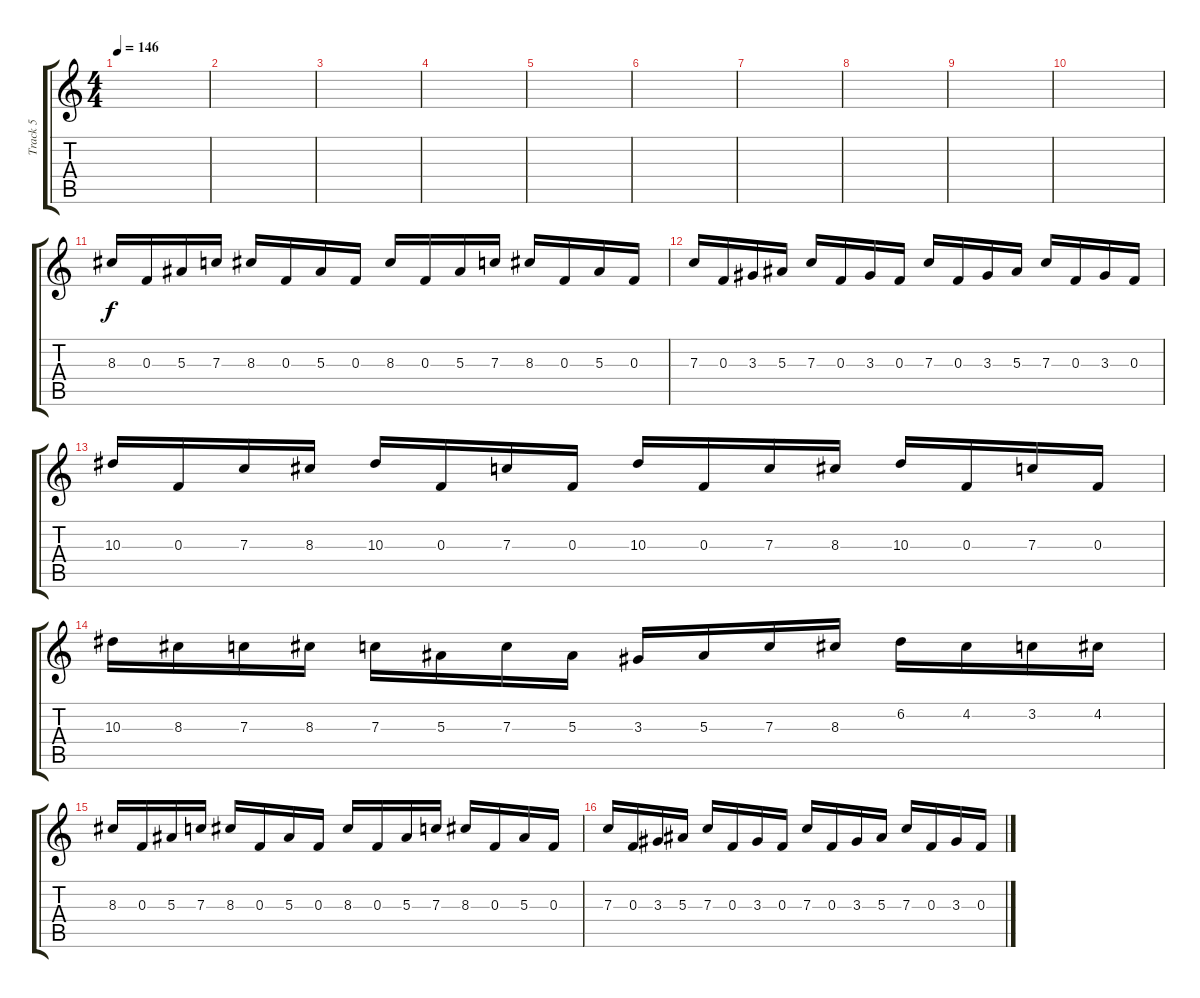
\track ("Track 5" "Track 5") {instrument distortionguitar bank 255}
\staff {score tabs}
\tuning (D4 A3 F3 C3 G2 C2) {hide}
\ts (4 4)
\tempo 146
\clef g2
\ks c
|
|
|
|
|
|
|
|
|
|
8.3.16 0.3.16 5.3.16 7.3.16 8.3.16 0.3.16 5.3.16 0.3.16 8.3.16 0.3.16 5.3.16 7.3.16 8.3.16 0.3.16 5.3.16 0.3.16 |
7.3.16 0.3.16 3.3.16 5.3.16 7.3.16 0.3.16 3.3.16 0.3.16 7.3.16 0.3.16 3.3.16 5.3.16 7.3.16 0.3.16 3.3.16 0.3.16 |
10.3.16 0.3.16 7.3.16 8.3.16 10.3.16 0.3.16 7.3.16 0.3.16 10.3.16 0.3.16 7.3.16 8.3.16 10.3.16 0.3.16 7.3.16 0.3.16 |
10.3.16 8.3.16 7.3.16 8.3.16 7.3.16 5.3.16 7.3.16 5.3.16 3.3.16 5.3.16 7.3.16 8.3.16 6.2.16 4.2.16 3.2.16 4.2.16 |
8.3.16 0.3.16 5.3.16 7.3.16 8.3.16 0.3.16 5.3.16 0.3.16 8.3.16 0.3.16 5.3.16 7.3.16 8.3.16 0.3.16 5.3.16 0.3.16 |
7.3.16 0.3.16 3.3.16 5.3.16 7.3.16 0.3.16 3.3.16 0.3.16 7.3.16 0.3.16 3.3.16 5.3.16 7.3.16 0.3.16 3.3.16 0.3.16
